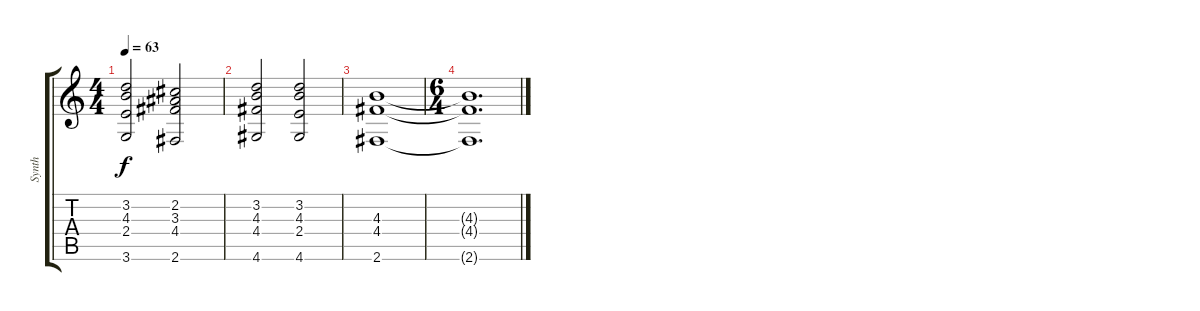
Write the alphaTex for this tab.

\track ("Synth" "Synth") {instrument percussiveorgan}
\staff {score tabs}
\tuning (E5 B4 G4 D4 A3 E3) {hide}
\ts (4 4)
\tempo 63
\clef g2
\ks c
(3.2 4.3 2.4 3.6).2{dy f} (2.2 3.3 4.4 2.6).2 |
(3.2 4.3 4.4 4.6).2 (3.2 4.3 2.4 4.6).2 |
(4.3 4.4 2.6).1 |
\ts (6 4)
(4.3{t} 4.4{t} 2.6{t}).1{d}
